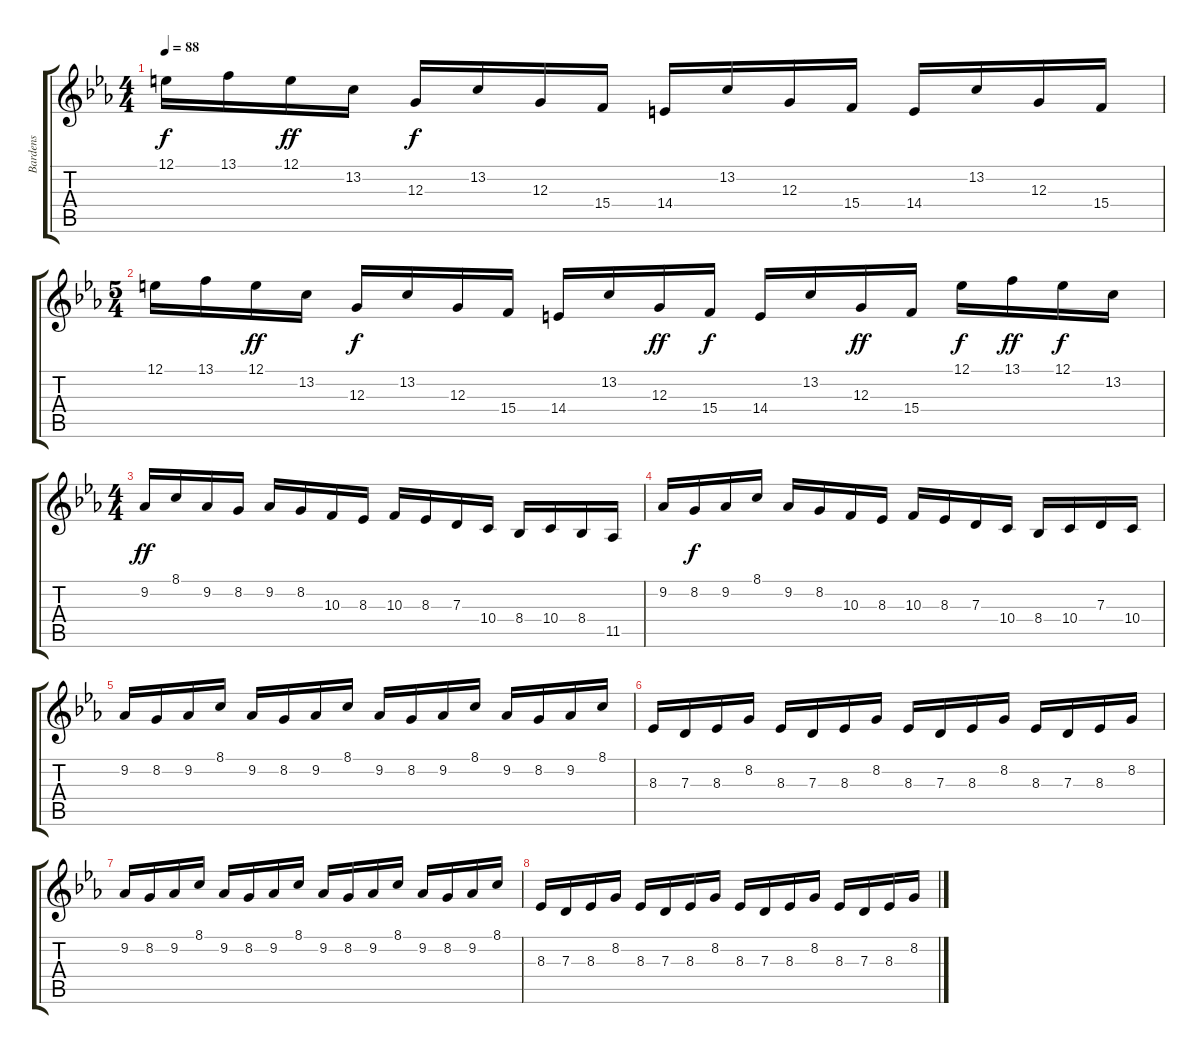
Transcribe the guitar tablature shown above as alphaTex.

\track ("Bardens" "Bardens") {instrument acousticgrandpiano}
\staff {score tabs}
\tuning (E4 B3 G3 D3 A2 E2) {hide}
\ts (4 4)
\tempo 88
\clef g2
\ks cminor
12.1.16{dy f} 13.1.16 12.1.16{dy ff} 13.2.16 12.3.16{dy f} 13.2.16 12.3.16 15.4.16 14.4.16 13.2.16 12.3.16 15.4.16 14.4.16 13.2.16 12.3.16 15.4.16 |
\ts (5 4)
12.1.16 13.1.16 12.1.16{dy ff} 13.2.16 12.3.16{dy f} 13.2.16 12.3.16 15.4.16 14.4.16 13.2.16 12.3.16{dy ff} 15.4.16{dy f} 14.4.16 13.2.16 12.3.16{dy ff} 15.4.16 12.1.16{dy f} 13.1.16{dy ff} 12.1.16{dy f} 13.2.16 |
\ts (4 4)
9.2.16{dy ff} 8.1.16 9.2.16 8.2.16 9.2.16 8.2.16 10.3.16 8.3.16 10.3.16 8.3.16 7.3.16 10.4.16 8.4.16 10.4.16 8.4.16 11.5.16 |
9.2.16 8.2.16{dy f} 9.2.16 8.1.16 9.2.16 8.2.16 10.3.16 8.3.16 10.3.16 8.3.16 7.3.16 10.4.16 8.4.16 10.4.16 7.3.16 10.4.16 |
9.2.16 8.2.16 9.2.16 8.1.16 9.2.16 8.2.16 9.2.16 8.1.16 9.2.16 8.2.16 9.2.16 8.1.16 9.2.16 8.2.16 9.2.16 8.1.16 |
8.3.16 7.3.16 8.3.16 8.2.16 8.3.16 7.3.16 8.3.16 8.2.16 8.3.16 7.3.16 8.3.16 8.2.16 8.3.16 7.3.16 8.3.16 8.2.16 |
9.2.16 8.2.16 9.2.16 8.1.16 9.2.16 8.2.16 9.2.16 8.1.16 9.2.16 8.2.16 9.2.16 8.1.16 9.2.16 8.2.16 9.2.16 8.1.16 |
8.3.16 7.3.16 8.3.16 8.2.16 8.3.16 7.3.16 8.3.16 8.2.16 8.3.16 7.3.16 8.3.16 8.2.16 8.3.16 7.3.16 8.3.16 8.2.16
